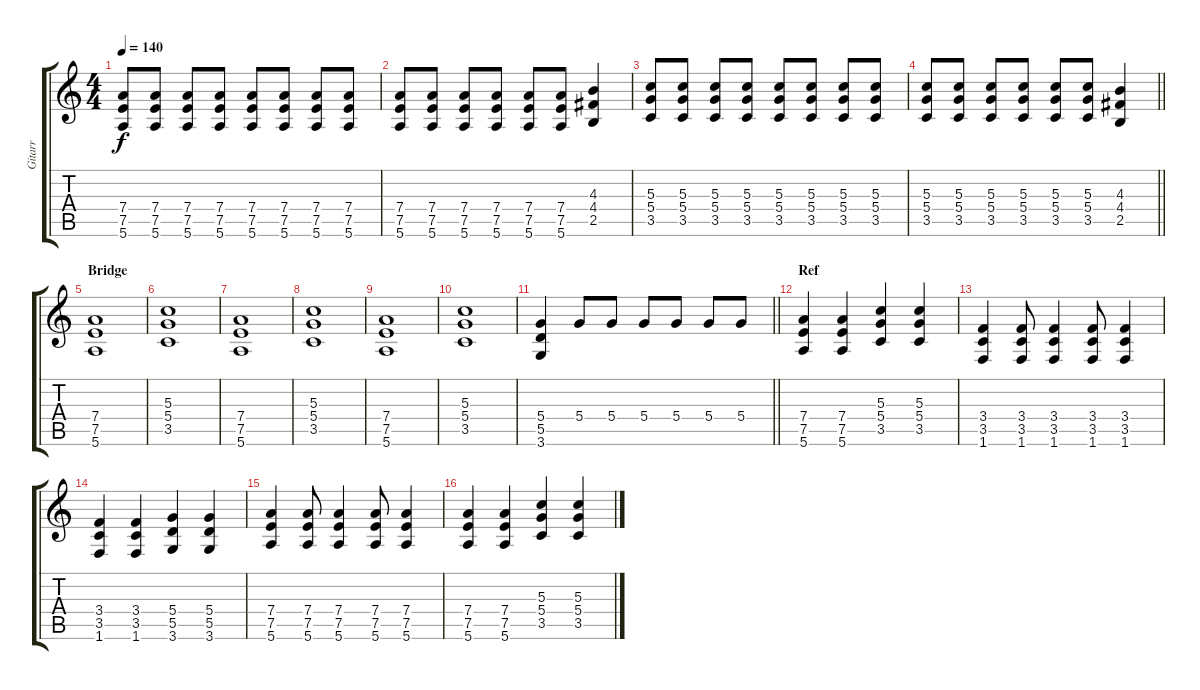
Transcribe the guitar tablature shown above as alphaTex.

\track ("Gitarr" "Gitarr") {instrument distortionguitar}
\staff {score tabs}
\tuning (E4 B3 G3 D3 A2 E2) {hide}
\ts (4 4)
\tempo 140
\clef g2
\ks c
(7.4 7.5 5.6).8{dy f} (7.4 7.5 5.6).8 (7.4 7.5 5.6).8 (7.4 7.5 5.6).8 (7.4 7.5 5.6).8 (7.4 7.5 5.6).8 (7.4 7.5 5.6).8 (7.4 7.5 5.6).8 |
(7.4 7.5 5.6).8 (7.4 7.5 5.6).8 (7.4 7.5 5.6).8 (7.4 7.5 5.6).8 (7.4 7.5 5.6).8 (7.4 7.5 5.6).8 (4.3 4.4 2.5).4 |
(5.3 5.4 3.5).8 (5.3 5.4 3.5).8 (5.3 5.4 3.5).8 (5.3 5.4 3.5).8 (5.3 5.4 3.5).8 (5.3 5.4 3.5).8 (5.3 5.4 3.5).8 (5.3 5.4 3.5).8 |
\barLineRight lightlight
(5.3 5.4 3.5).8 (5.3 5.4 3.5).8 (5.3 5.4 3.5).8 (5.3 5.4 3.5).8 (5.3 5.4 3.5).8 (5.3 5.4 3.5).8 (4.3 4.4 2.5).4 |
\section ("" "Bridge")
(7.4 7.5 5.6).1 |
(5.3 5.4 3.5).1 |
(7.4 7.5 5.6).1 |
(5.3 5.4 3.5).1 |
(7.4 7.5 5.6).1 |
(5.3 5.4 3.5).1 |
\barLineRight lightlight
(5.4 5.5 3.6).4 5.4.8 5.4.8 5.4.8 5.4.8 5.4.8 5.4.8 |
\section ("" "Ref")
(7.4 7.5 5.6).4 (7.4 7.5 5.6).4 (5.3 5.4 3.5).4 (5.3 5.4 3.5).4 |
(3.4 3.5 1.6).4 (3.4 3.5 1.6).8 (3.4 3.5 1.6).4 (3.4 3.5 1.6).8 (3.4 3.5 1.6).4 |
(3.4 3.5 1.6).4 (3.4 3.5 1.6).4 (5.4 5.5 3.6).4 (5.4 5.5 3.6).4 |
(7.4 7.5 5.6).4 (7.4 7.5 5.6).8 (7.4 7.5 5.6).4 (7.4 7.5 5.6).8 (7.4 7.5 5.6).4 |
(7.4 7.5 5.6).4 (7.4 7.5 5.6).4 (5.3 5.4 3.5).4 (5.3 5.4 3.5).4
